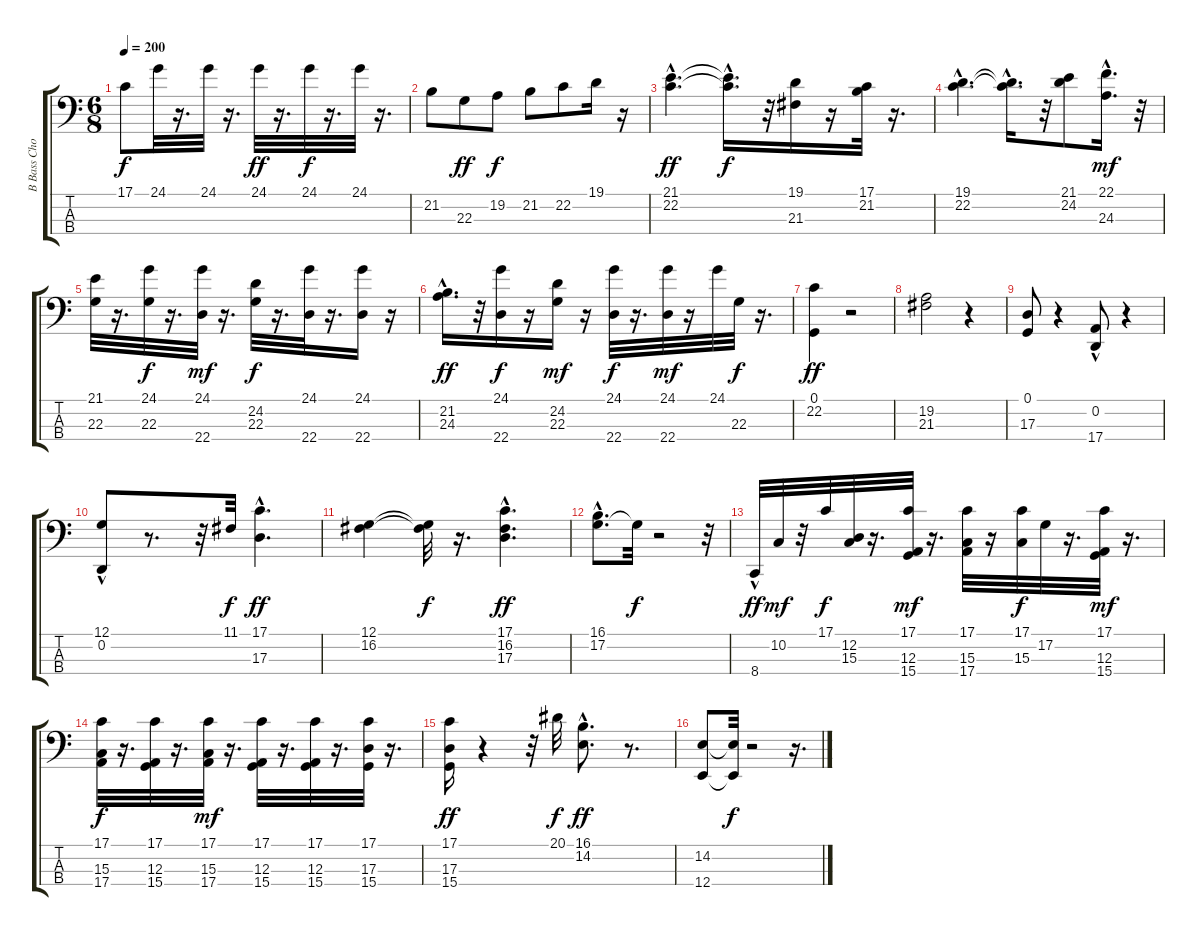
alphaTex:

\track ("B Bass Chords       " "B Bass Cho") {instrument honkytonkpiano}
\staff {score tabs}
\tuning (G2 D2 A1 E1) {hide}
\ts (6 8)
\tempo 200
\clef f4
\ks c
17.1.8{dy f} 24.1.32 r.16{d} 24.1.32 r.16{d} 24.1.32{dy ff} r.16{d} 24.1.32{dy f} r.16{d} 24.1.32 r.16{d} |
21.2.8 22.3.8{dy ff} 19.2.8{dy f} 21.2.8 22.2.8 19.1.16 r.16 |
(21.1{hac} 22.2{hac}).4{d dy ff} (21.1{hac t} 22.2{hac t}).16{d dy f} r.32 (19.1 21.3).16 r.16 (17.1 21.2).32 r.16{d} |
(19.1{hac} 22.2{hac}).4{d} (19.1{hac t} 22.2{hac t}).16{d} r.32 (21.1 24.2).8 (22.1 24.3{hac}).16{d dy mf} r.32 |
(21.1 22.3).32 r.16{d} (24.1 22.3).32{dy f} r.16{d} (24.1 22.4).32{dy mf} r.16{d} (24.2 22.3).32{dy f} r.16{d} (24.1 22.4).32 r.16{d} (24.1 22.4).16 r.16 |
(21.2{hac} 24.3{hac}).16{d dy ff} r.32 (24.1 22.4).16{dy f} r.16 (24.2 22.3).16{dy mf} r.16 (24.1 22.4).32{dy f} r.16{d} (24.1 22.4).32{dy mf} r.16 24.1.32 22.3.32{dy f} r.16{d} |
(0.1 22.2).4{dy ff} r.2 |
(19.2 21.3).2 r.4 |
(0.1 17.3).8 r.4 (0.2{hac} 17.4).8 r.4 |
(12.1 0.2{hac}).8 r.8{d} r.32 11.1.32{dy f} (17.1 17.3{hac}).4{d dy ff} |
(12.1 16.2).4 (12.1{t} 16.2{t}).32{dy f} r.16{d} (17.1 16.2 17.3{hac}).4{d dy ff} |
(16.1{hac} 17.2{hac}).8{d} 17.2{t}.32{dy f} r.2 r.32 |
8.4{hac}.32{dy ff} 10.2.32{dy mf} r.32 17.1.32{dy f} (12.2 15.3).32 r.16{d} (17.1 12.3 15.4).32{dy mf} r.16{d} (17.1 15.3 17.4).32 r.16 (17.1 15.3).32{dy f} 17.2.32 r.16{d} (17.1 12.3 15.4).32{dy mf} r.16{d} |
(17.1 15.3 17.4).32{dy f} r.16{d} (17.1 12.3 15.4).32 r.16{d} (17.1 15.3 17.4).32{dy mf} r.16{d} (17.1 12.3 15.4).32 r.16{d} (17.1 12.3 15.4).32 r.16{d} (17.1 17.3 15.4).32 r.16{d} |
(17.1 17.3 15.4).16{dy ff} r.4 r.32 20.1.32{dy f} (16.1 14.2{hac}).8{d dy ff} r.8{d} |
(14.2 12.4).8 (14.2{t} 12.4{t}).32{dy f} r.2 r.16{d}
